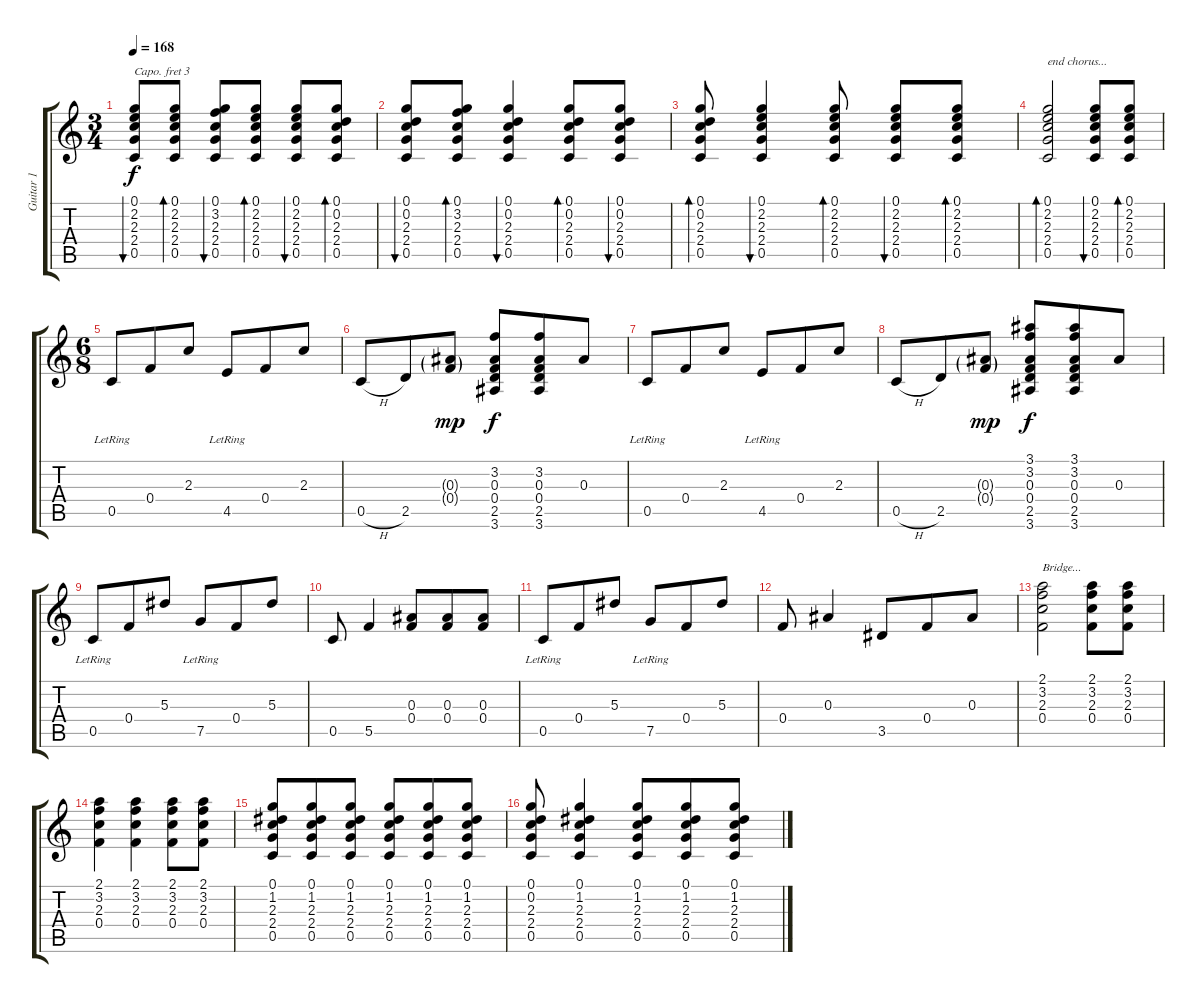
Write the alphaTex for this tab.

\track ("Guitar 1" "Guitar 1") {instrument acousticguitarsteel}
\staff {score tabs}
\capo 3
\tuning (E4 B3 G3 D3 A2 E2) {hide}
\ts (3 4)
\tempo 168
\clef g2
\ks c
(0.1 2.2 2.3 2.4 0.5).8{bu 60 dy f} (0.1 2.2 2.3 2.4 0.5).8{bd 60} (0.1 3.2 2.3 2.4 0.5).8{bu 60} (0.1 2.2 2.3 2.4 0.5).8{bd 60} (0.1 2.2 2.3 2.4 0.5).8{bu 60} (0.1 0.2 2.3 2.4 0.5).8{bd 60} |
(0.1 0.2 2.3 2.4 0.5).8{bu 60} (0.1 3.2 2.3 2.4 0.5).8{bd 60} (0.1 0.2 2.3 2.4 0.5).4{bu 60} (0.1 0.2 2.3 2.4 0.5).8{bd 60} (0.1 0.2 2.3 2.4 0.5).8{bu 60} |
(0.1 0.2 2.3 2.4 0.5).8{bd 60} (0.1 2.2 2.3 2.4 0.5).4{bu 60} (0.1 2.2 2.3 2.4 0.5).8{bd 60} (0.1 2.2 2.3 2.4 0.5).8{bu 60} (0.1 2.2 2.3 2.4 0.5).8{bd 60} |
(0.1 2.2 2.3 2.4 0.5).2{bd 60 txt "end chorus..."} (0.1 2.2 2.3 2.4 0.5).8{bu 60} (0.1 2.2 2.3 2.4 0.5).8{bd 60} |
\ts (6 8)
0.5{lr}.8 0.4.8 2.3.8 4.5{lr}.8 0.4.8 2.3.8 |
0.5{h}.8 2.5.8 (0.3{g} 0.4{g}).8{dy mp} (3.2 0.3 0.4 2.5 3.6).8{dy f} (3.2 0.3 0.4 2.5 3.6).8 0.3.8 |
0.5{lr}.8 0.4.8 2.3.8 4.5{lr}.8 0.4.8 2.3.8 |
0.5{h}.8 2.5.8 (0.3{g} 0.4{g}).8{dy mp} (3.1 3.2 0.3 0.4 2.5 3.6).8{dy f} (3.1 3.2 0.3 0.4 2.5 3.6).8 0.3.8 |
0.5{lr}.8 0.4.8 5.3.8 7.5{lr}.8 0.4.8 5.3.8 |
0.5.8 5.5.4 (0.3 0.4).8 (0.3 0.4).8 (0.3 0.4).8 |
0.5{lr}.8 0.4.8 5.3.8 7.5{lr}.8 0.4.8 5.3.8 |
0.4.8 0.3.4 3.5.8 0.4.8 0.3.8 |
(2.1 3.2 2.3 0.4).2{txt "Bridge..."} (2.1 3.2 2.3 0.4).8 (2.1 3.2 2.3 0.4).8 |
(2.1 3.2 2.3 0.4).4 (2.1 3.2 2.3 0.4).4 (2.1 3.2 2.3 0.4).8 (2.1 3.2 2.3 0.4).8 |
(0.1 1.2 2.3 2.4 0.5).8 (0.1 1.2 2.3 2.4 0.5).8 (0.1 1.2 2.3 2.4 0.5).8 (0.1 1.2 2.3 2.4 0.5).8 (0.1 1.2 2.3 2.4 0.5).8 (0.1 1.2 2.3 2.4 0.5).8 |
(0.1 0.2 2.3 2.4 0.5).8 (0.1 1.2 2.3 2.4 0.5).4 (0.1 1.2 2.3 2.4 0.5).8 (0.1 1.2 2.3 2.4 0.5).8 (0.1 1.2 2.3 2.4 0.5).8
